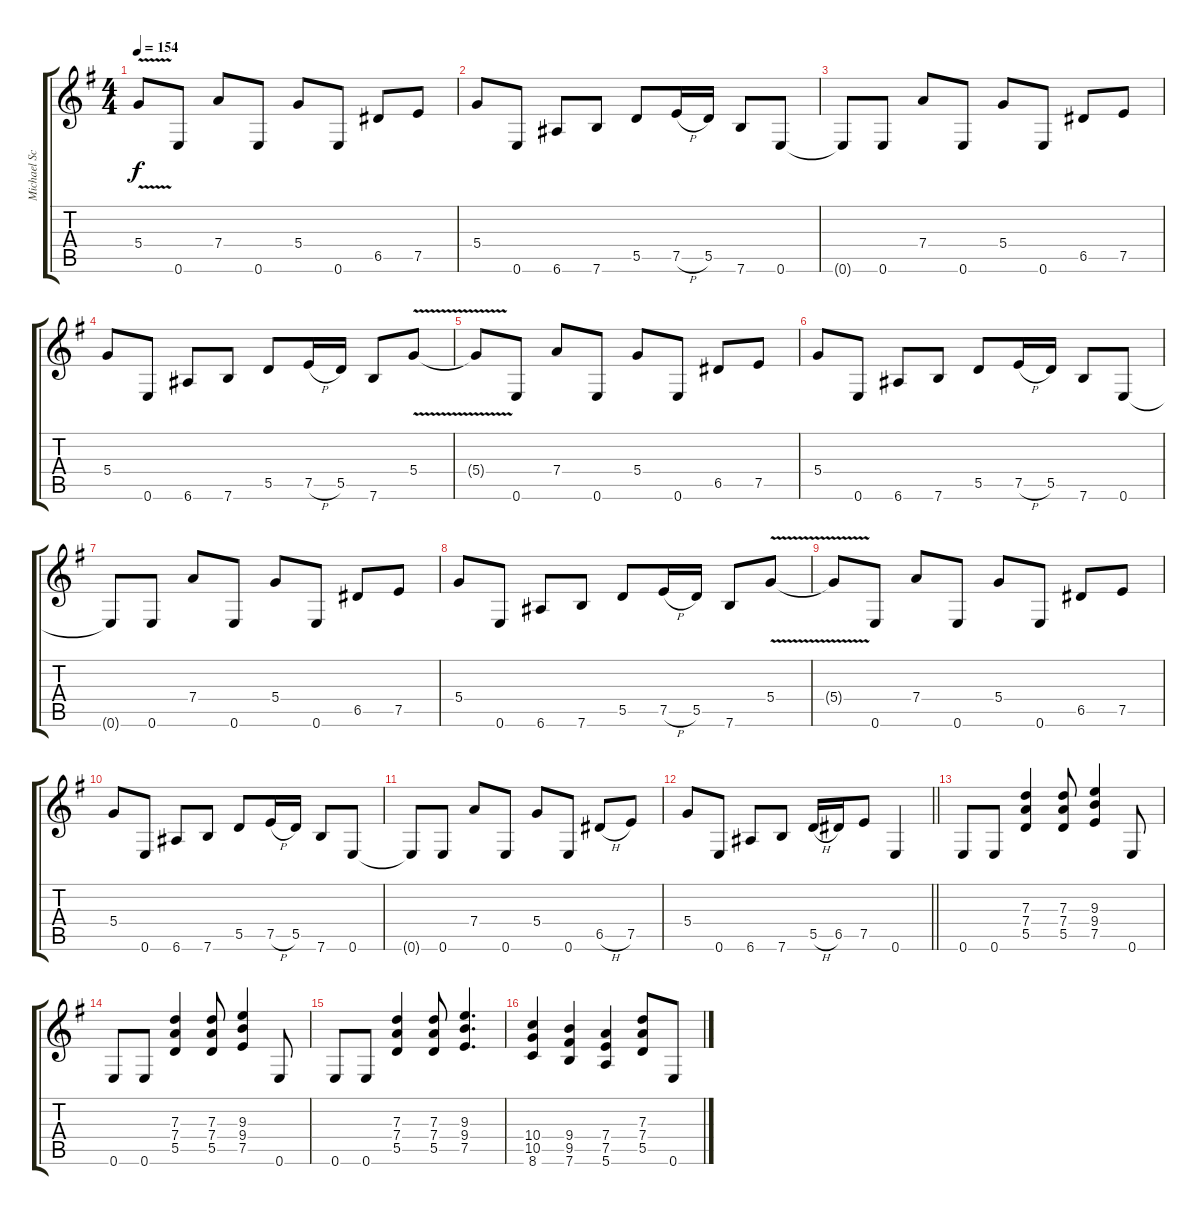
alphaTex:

\track ("Michael Schenker - Guitar 1" "Michael Sc") {instrument distortionguitar}
\staff {score tabs}
\tuning (E4 B3 G3 D3 A2 E2) {hide}
\ts (4 4)
\tempo 154
\clef g2
\ks g
5.4{v t}.8{dy f} 0.6.8 7.4.8 0.6.8 5.4.8 0.6.8 6.5.8 7.5.8 |
5.4.8 0.6.8 6.6.8 7.6.8 5.5.8 7.5{h}.16 5.5.16 7.6.8 0.6.8 |
0.6{t}.8 0.6.8 7.4.8 0.6.8 5.4.8 0.6.8 6.5.8 7.5.8 |
5.4.8 0.6.8 6.6.8 7.6.8 5.5.8 7.5{h}.16 5.5.16 7.6.8 5.4{v}.8 |
5.4{v t}.8 0.6.8 7.4.8 0.6.8 5.4.8 0.6.8 6.5.8 7.5.8 |
5.4.8 0.6.8 6.6.8 7.6.8 5.5.8 7.5{h}.16 5.5.16 7.6.8 0.6.8 |
0.6{t}.8 0.6.8 7.4.8 0.6.8 5.4.8 0.6.8 6.5.8 7.5.8 |
5.4.8 0.6.8 6.6.8 7.6.8 5.5.8 7.5{h}.16 5.5.16 7.6.8 5.4{v}.8 |
5.4{v t}.8 0.6.8 7.4.8 0.6.8 5.4.8 0.6.8 6.5.8 7.5.8 |
5.4.8 0.6.8 6.6.8 7.6.8 5.5.8 7.5{h}.16 5.5.16 7.6.8 0.6.8 |
0.6{t}.8 0.6.8 7.4.8 0.6.8 5.4.8 0.6.8 6.5{h}.8 7.5.8 |
\barLineRight lightlight
5.4.8 0.6.8 6.6.8 7.6.8 5.5{h}.16 6.5.16 7.5.8 0.6.4 |
0.6.8 0.6.8 (7.3 7.4 5.5).4 (7.3 7.4 5.5).8 (9.3 9.4 7.5).4 0.6.8 |
0.6.8 0.6.8 (7.3 7.4 5.5).4 (7.3 7.4 5.5).8 (9.3 9.4 7.5).4 0.6.8 |
0.6.8 0.6.8 (7.3 7.4 5.5).4 (7.3 7.4 5.5).8 (9.3 9.4 7.5).4{d} |
(10.4 10.5 8.6).4 (9.4 9.5 7.6).4 (7.4 7.5 5.6).4 (7.3 7.4 5.5).8 0.6.8
